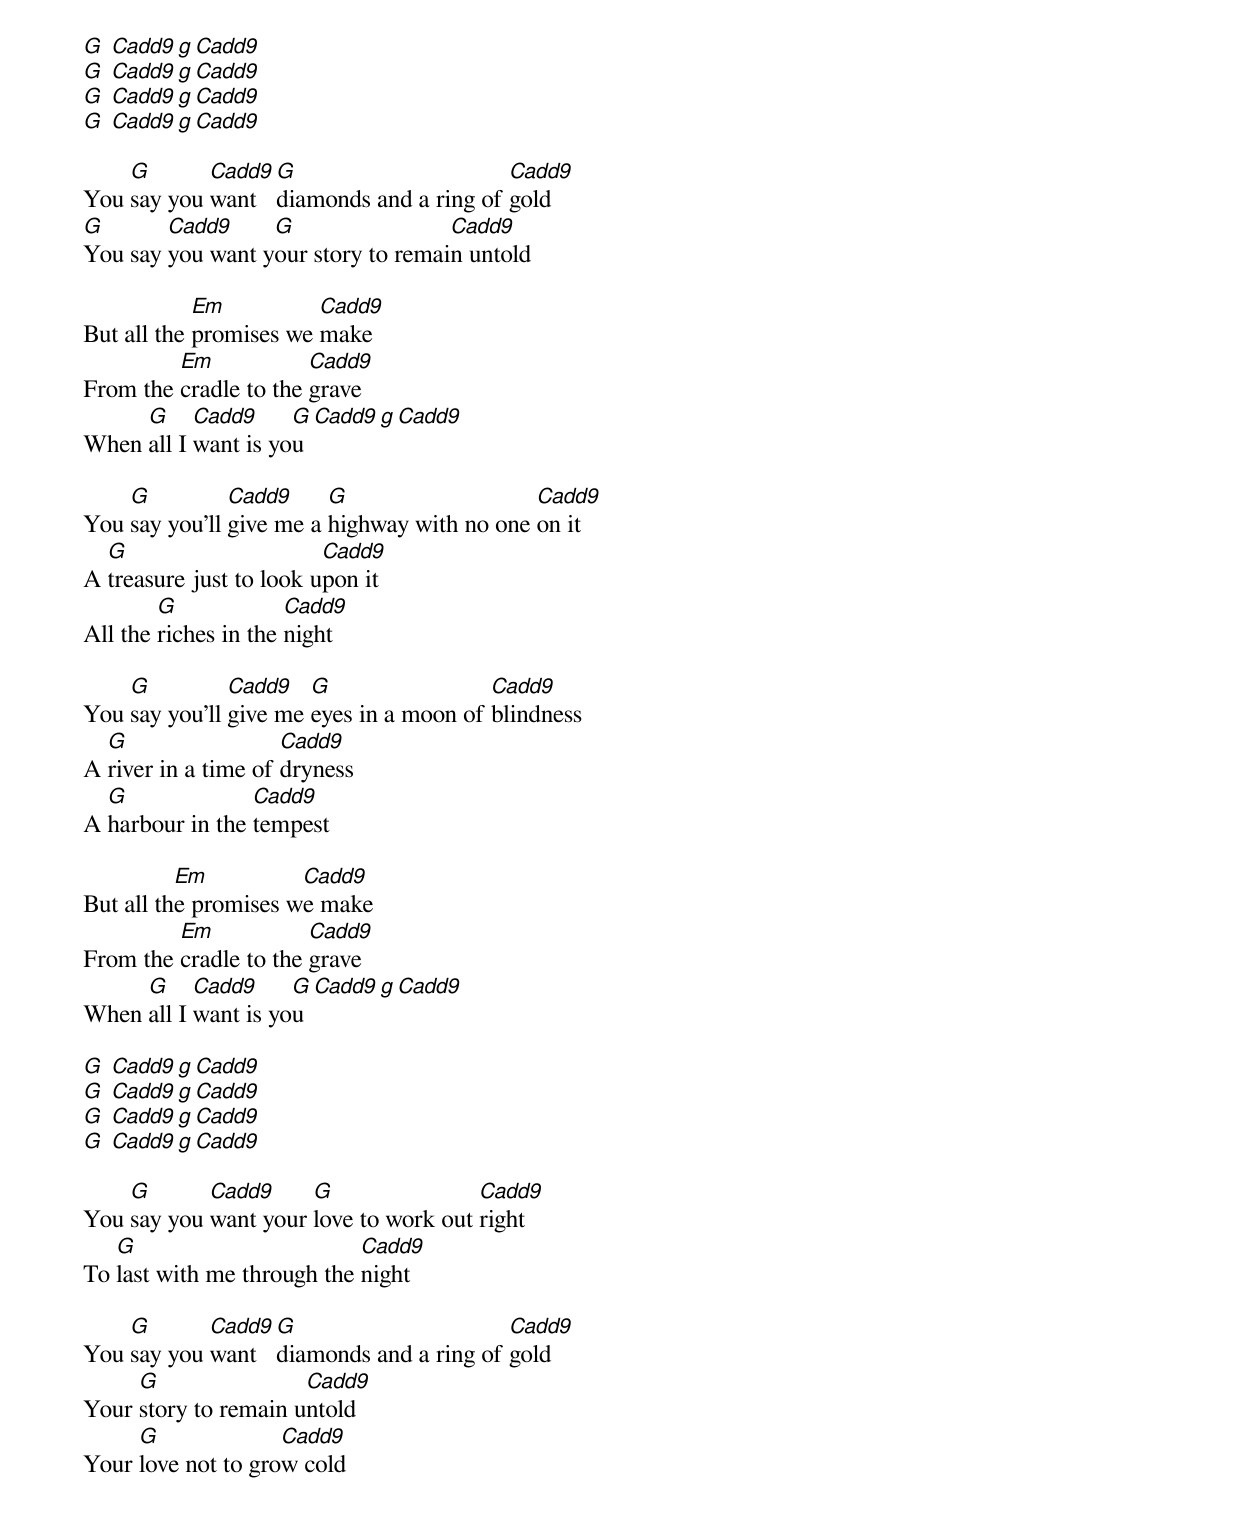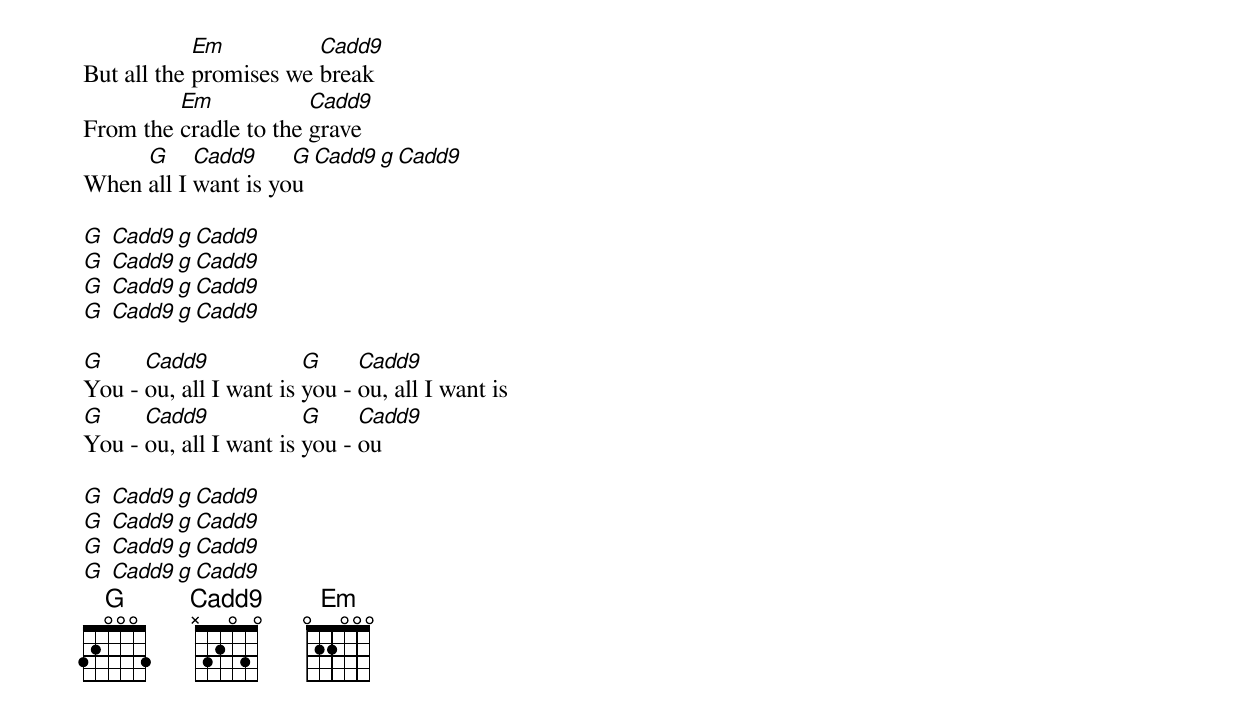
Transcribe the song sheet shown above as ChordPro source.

[G] [Cadd9][g][Cadd9]
[G] [Cadd9][g][Cadd9]
[G] [Cadd9][g][Cadd9]
[G] [Cadd9][g][Cadd9]

You [G]say you [Cadd9]want [G]diamonds and a ring of [Cadd9]gold
[G]You say [Cadd9]you want y[G]our story to remai[Cadd9]n untold

But all the [Em]promises we [Cadd9]make
From the [Em]cradle to the [Cadd9]grave
When [G]all I [Cadd9]want is yo[G]u[Cadd9][g][Cadd9]

You [G]say you'll [Cadd9]give me a [G]highway with no one [Cadd9]on it
A [G]treasure just to look u[Cadd9]pon it
All the [G]riches in the [Cadd9]night

You [G]say you'll [Cadd9]give me [G]eyes in a moon of [Cadd9]blindness
A [G]river in a time of [Cadd9]dryness
A [G]harbour in the [Cadd9]tempest

But all th[Em]e promises w[Cadd9]e make
From the [Em]cradle to the [Cadd9]grave
When [G]all I [Cadd9]want is yo[G]u[Cadd9][g][Cadd9]

[G] [Cadd9][g][Cadd9]
[G] [Cadd9][g][Cadd9]
[G] [Cadd9][g][Cadd9]
[G] [Cadd9][g][Cadd9]

You [G]say you [Cadd9]want your [G]love to work out [Cadd9]right
To [G]last with me through the [Cadd9]night

You [G]say you [Cadd9]want [G]diamonds and a ring of [Cadd9]gold
Your [G]story to remain u[Cadd9]ntold
Your [G]love not to gro[Cadd9]w cold

But all the [Em]promises we [Cadd9]break
From the [Em]cradle to the [Cadd9]grave
When [G]all I [Cadd9]want is yo[G]u[Cadd9][g][Cadd9]

[G] [Cadd9][g][Cadd9]
[G] [Cadd9][g][Cadd9]
[G] [Cadd9][g][Cadd9]
[G] [Cadd9][g][Cadd9]

[G]You - [Cadd9]ou, all I want is [G]you - [Cadd9]ou, all I want is
[G]You - [Cadd9]ou, all I want is [G]you - [Cadd9]ou

[G] [Cadd9][g][Cadd9]
[G] [Cadd9][g][Cadd9]
[G] [Cadd9][g][Cadd9]
[G] [Cadd9][g][Cadd9]
